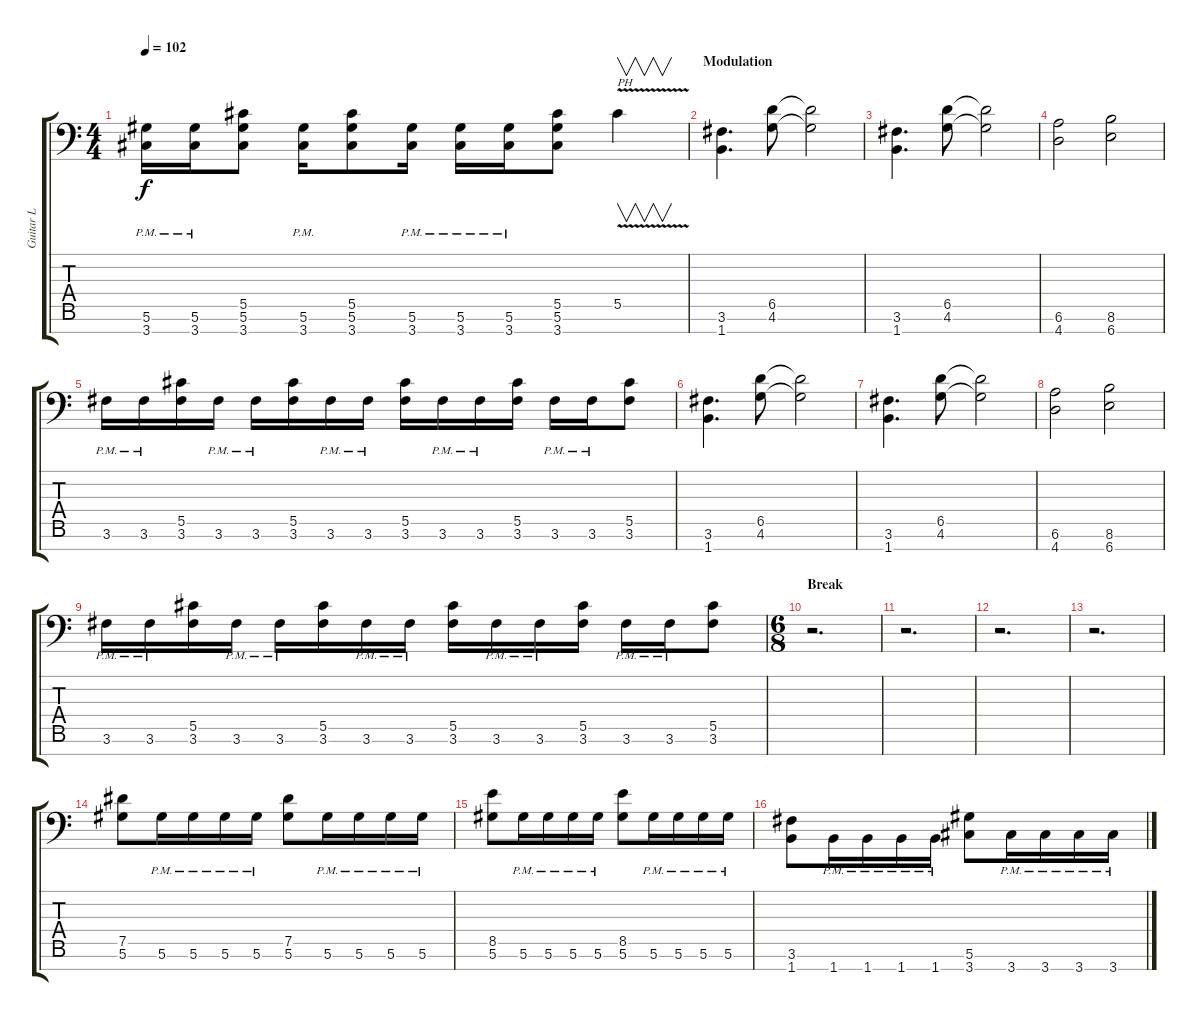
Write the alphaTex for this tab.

\track ("Guitar L" "Guitar L") {instrument distortionguitar}
\staff {score tabs}
\tuning (Eb4 Bb3 Gb3 Db3 Ab2 Eb2 Bb1) {hide}
\ts (4 4)
\tempo 102
\clef f4
\ks c
(5.6{pm} 3.7{pm}).16{dy f instrument distortionguitar} (5.6{pm} 3.7{pm}).16 (5.5 5.6 3.7).8 (5.6{pm} 3.7{pm}).16 (5.5 5.6 3.7).8 (5.6{pm} 3.7{pm}).16 (5.6{pm} 3.7{pm}).16 (5.6{pm} 3.7{pm}).16 (5.5 5.6 3.7).8 5.5{v}.4{v txt "PH" instrument guitarharmonics} |
\section ("" "Modulation")
(3.6 1.7).4{d instrument distortionguitar} (6.5 4.6).8 (6.5{t} 4.6{t}).2 |
(3.6 1.7).4{d} (6.5 4.6).8 (6.5{t} 4.6{t}).2 |
(6.6 4.7).2 (8.6 6.7).2 |
3.6{pm}.16 3.6{pm}.16 (5.5 3.6).16 3.6{pm}.16 3.6{pm}.16 (5.5 3.6).16 3.6{pm}.16 3.6{pm}.16 (5.5 3.6).16 3.6{pm}.16 3.6{pm}.16 (5.5 3.6).16 3.6{pm}.16 3.6{pm}.16 (5.5 3.6).8 |
(3.6 1.7).4{d} (6.5 4.6).8 (6.5{t} 4.6{t}).2 |
(3.6 1.7).4{d} (6.5 4.6).8 (6.5{t} 4.6{t}).2 |
(6.6 4.7).2 (8.6 6.7).2 |
3.6{pm}.16 3.6{pm}.16 (5.5 3.6).16 3.6{pm}.16 3.6{pm}.16 (5.5 3.6).16 3.6{pm}.16 3.6{pm}.16 (5.5 3.6).16 3.6{pm}.16 3.6{pm}.16 (5.5 3.6).16 3.6{pm}.16 3.6{pm}.16 (5.5 3.6).8 |
\ts (6 8)
\section ("" "Break")
r.2{d} |
r.2{d} |
r.2{d} |
r.2{d} |
(7.5 5.6).8 5.6{pm}.16 5.6{pm}.16 5.6{pm}.16 5.6{pm}.16 (7.5 5.6).8 5.6{pm}.16 5.6{pm}.16 5.6{pm}.16 5.6{pm}.16 |
(8.5 5.6).8 5.6{pm}.16 5.6{pm}.16 5.6{pm}.16 5.6{pm}.16 (8.5 5.6).8 5.6{pm}.16 5.6{pm}.16 5.6{pm}.16 5.6{pm}.16 |
(3.6 1.7).8 1.7{pm}.16 1.7{pm}.16 1.7{pm}.16 1.7{pm}.16 (5.6 3.7).8 3.7{pm}.16 3.7{pm}.16 3.7{pm}.16 3.7{pm}.16
